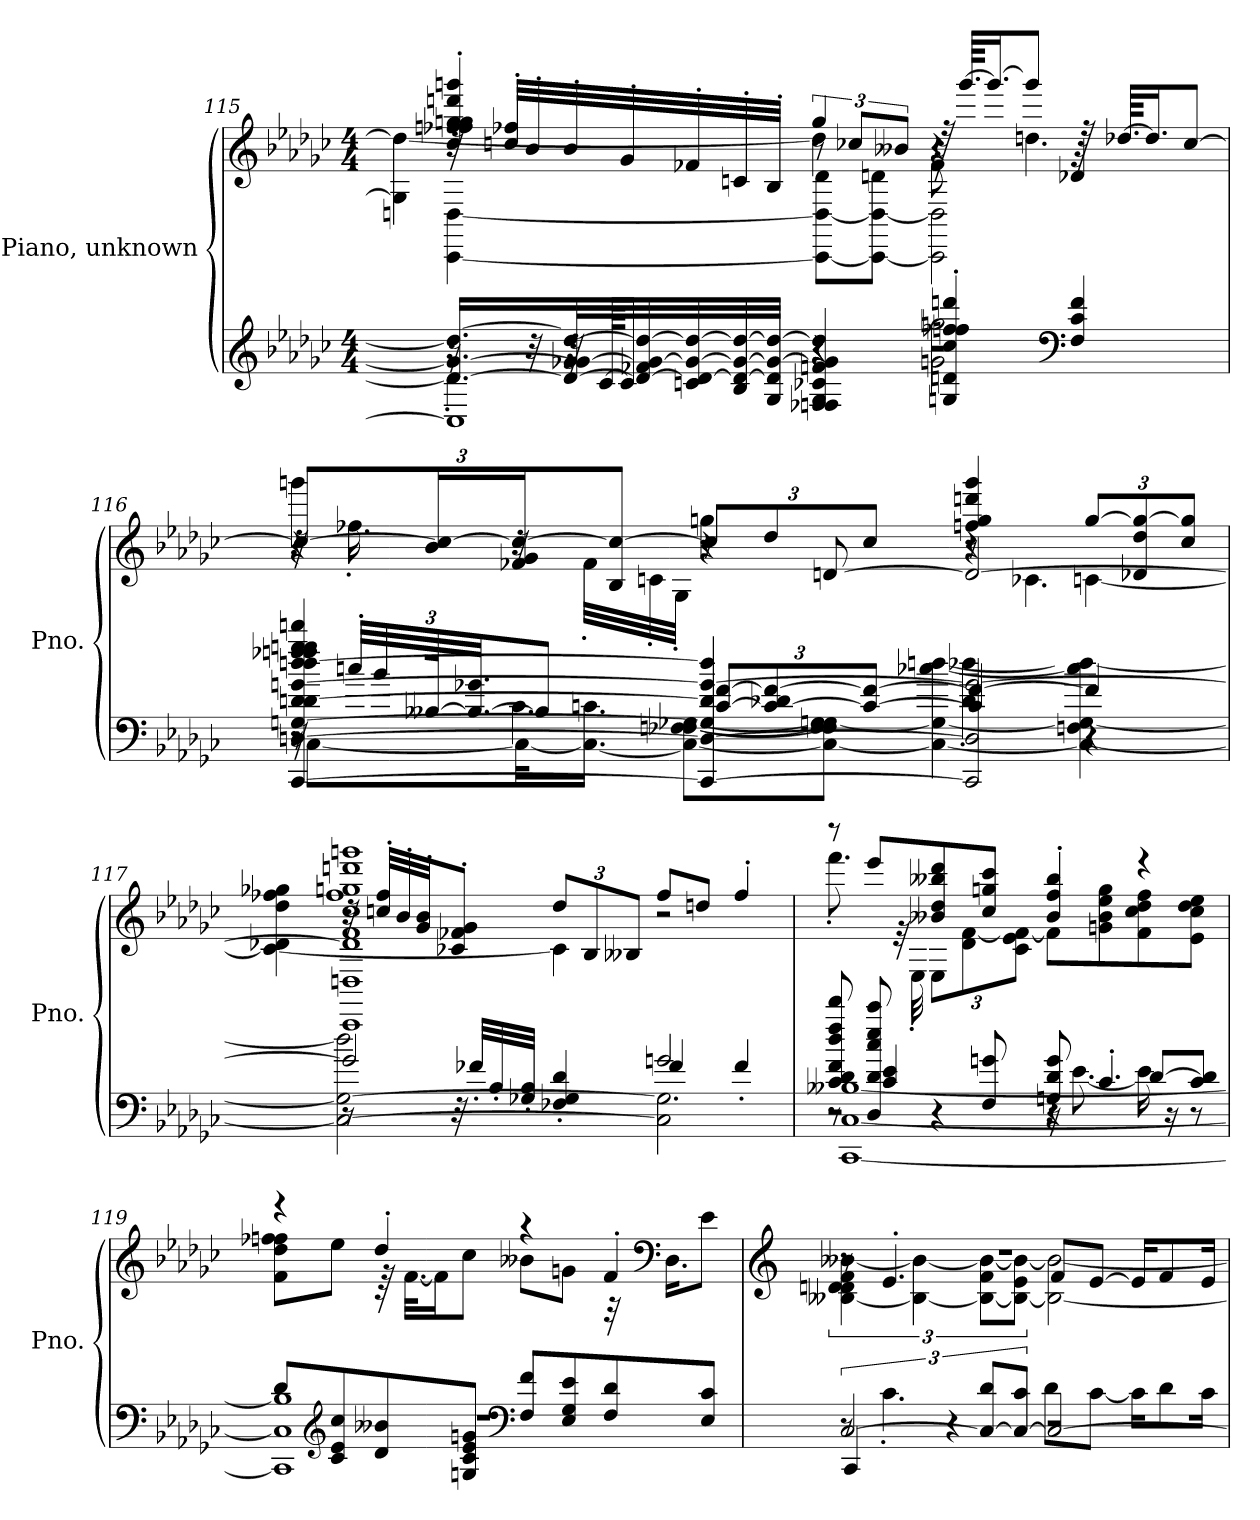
**kern	**kern
*part1	*part1
*staff2	*staff1
*I"Piano, unknown	*
*I'Pno.	*
!!LO:LB:g=z
*clefG2	*clefG2
*k[b-e-a-d-g-c-]	*k[b-e-a-d-g-c-]
*M4/4	*M4/4
=115	=115
*^	*^
*	*^	*	*^
*	*	*^	*	*	*^
16r	4d-'\	16.d/_ 16.g/_ 16.dd/_LL	1C-]	4cc-/' 4ff-X/' 4ffn/' 4gg-/' 4ggn/' 4dddn/' 4gggn/'	4G\] 4dd-\_	32r	[4CC-\ [4Dn\
.	.	.	.	.	.	32ccn/' 32ff-X/'LLL	.
32r	.	.	.	.	.	32b-'/	.
64r	.	32d/_ 32g-X/ 32g/_ 32dd/_L	.	.	.	32b-'/	.
[64c-/KKKL	.	.	.	.	.	.	.
8c-/J]	.	32d/_ 32f-X/ 32g/_ 32dd/_	.	.	.	32g-'/	.
.	.	32cn/ 32d/_ 32g/_ 32dd/_	.	.	.	32f-X'/	.
.	.	32B-/ 32d/_ 32g/_ 32dd/_	.	.	.	32cn'/	.
.	.	32G-/ 32d/] 32g/_ 32dd/_JJJ	.	.	.	32B-'/JJJ	.
4r	4r	4F-X/ 4Fn/ 4G-/ 4c-X/ 4fn/ 4g/] 4dd/]	.	4gg/	4dd-\]	12r	8CC-\_ 8D\_ 8d-\L
.	.	.	.	.	.	12cc-X/L	.
.	.	.	.	.	.	.	8CC-\_ 8D\_ 8dn\J
.	.	.	.	.	.	12b--X/J	.
2r	2gn\ 2ggn\	4Gn/' 4dn/' 4cc-/' 4ff-X/' 4ffn/' 4dddn/'	.	128r	8f-\	4r	2CC-\] 2D\]
.	.	.	.	[64.ggg/KKLL	.	.	.
.	.	.	.	16.ggg/J_	.	.	.
.	.	.	.	8ggg/J]	4.ddn\	.	.
*clefF4	*	*	*	*	*	*	*
.	.	4F/ 4c-/ 4f/	.	4d-X'/	.	128r	.
.	.	.	.	.	.	[64.dd-X/KKLL	.
.	.	.	.	.	.	16.dd-/J]	.
.	.	.	.	.	.	[8cc-/J	.
!!LO:LB:g=z	!!	!!	!!
=116	=116	=116	=116	=116	=116	=116	=116
*	*	*	*	*	*	*Xbrackettup	*
[4CC-/ [4Dn/ [4Gn/ 4d-/ [4dn/ [4gn/ 4dd-/ [4ddn/ 4ff-X/ 4ffn/ 4gg-/ 4ggn/ 4dddn/	8r	32r	[8C-\L	4r	4gggn\	12cc-/L_	32r
.	.	32ccn'/LLL	.	.	.	.	16.ff-X'\
*	*	*Xbrackettup	*	*	*	*	*
.	.	48b-/	.	.	.	.	.
.	.	[96B--X/K	.	.	.	24b-/ 24cc-/_L	.
.	.	48.B--/_ 48.g-X/JJ	.	.	.	.	.
.	4.c-\	8B--/J]	32C-\KL_	.	.	24f-X/ 24g-/ 24cc-/_J	32r
.	.	.	16.C-\_ 16.cn\JJ	.	.	.	32f-'\LLL
.	.	.	.	.	.	12B-/ 12cc-/_J	.
.	.	.	.	.	.	.	32cn'\
.	.	.	.	.	.	.	32G-'\JJJ
4CC-/_ 4D/_ 4G/] 4d/] 4g/_ 4dd/]	.	[12c/ [12f/L	8C-\_ [8F-X\ [8Fn\ [8G-X\L	8r	4ggn\	12cc-/L]	4r
.	.	12c/_ 12d-X/ 12f/_	.	.	.	12dd-/	.
.	.	.	8C-\_ 8F-\] 8F\] 8G-\] [8Gn\J	[8dn/	.	.	.
.	.	12c/_ 12f/_J	.	.	.	12cc-/J	.
2CC-/] 2D/] 2g/_	4d-\' 4dd-X\'	4c/] 4f/_	4C-\_ 4G\_ [4cc-X\ [4ddn\	2d/_	8r	4ffn/ 4gg/ 4dddn/ 4ggg/	4r
.	.	.	.	.	4.c-X\	.	.
.	4r	4f/]	4C-\_ 4Fn\ 4G\_ 4cc-\] 4dd\_	.	.	[12gg/L	[4cn\
.	.	.	.	.	.	12d-X/ 12dd-/ 12gg/_	.
.	.	.	.	.	.	12cc-/ 12gg/]J	.
*	*	*v	*v	*	*	*	*
!!LO:LB:g=z	!!	!!	!!
=117	=117	=117	=117	=117	=117	=117
2g/]	8r	2C-\_ 2G\_ 2dd\]	1d]	1CC- 1Dn 1f 1cc- 1ff 1ggn 1dddn 1gggn	32r	4c\_ 4d-X\ 4dd-\ 4ff-X\ 4gg-X\
.	.	.	.	.	32ccn/' 32ff-/'LLL	.
.	.	.	.	.	32b-'/	.
.	.	.	.	.	32g-/' 32b-/'JJ	.
.	32r	.	.	.	8c-X/' 8f-X/' 8g-/'J	.
.	32f-X'/LLL	.	.	.	.	.
.	32B-'/	.	.	.	.	.
.	32G-X/' 32B-/'JJJ	.	.	.	.	.
.	4F-X/' 4G-/' 4d-/'	.	.	.	12dd-/L	4c\]
.	.	.	.	.	12B-/	.
.	.	.	.	.	12B--X/J	.
2gn/	4f-'/	2C-\] 2G\]	.	.	8ff-/L	2r
.	.	.	.	.	8ddn/J	.
.	4f-'/	.	.	.	4ff-'/	.
*	*	*	*	*v	*v	*v
!!LO:LB:g=z
=118	=118	=118	=118	=118
*	*	*^	*	*
8r	2r	8c-/ 8d-/ 8f/ 8dd-/ 8ff/ 8ddd-/	[1CC- [1C- [1B--X	8r	8.fff'\
8D-/ 8d-/ 8cc-/ 8ee-/ 8ccc-/	.	4c-/ 4e-/	.	8eee-/L	.
.	.	.	.	.	32r
.	.	.	.	.	32E-'\
4r	.	.	.	8b--X/ 8dd-/ 8bb--X/ 8ddd-/	12E-\L
.	.	.	.	.	12d-\ [12f\
.	.	8F/ 8gn/	.	8cc-/ 8ggn/ 8ccc-/J	.
.	.	.	.	.	12c-\ 12e-\ 12f\_J
8Gn/ 8d-/ 8g/	16r	4r	.	4b--/' 4ff/' 4bb--/'	8f\L]
.	[8.e-\	.	.	.	.
4.c-'/	.	.	.	.	8gn\ 8b--\ 8ee-\ 8gg\
.	16e-\]	[8d-/L	.	4r	8f\ 8cc-\ 8dd-\ 8ff\
.	16r	.	.	.	.
.	8r	8c-/ 8d-/]J	.	.	8e-\ 8cc-\ 8dd-\ 8ee-\J
*	*	*v	*v	*	*
!!LO:LB:g=z	!!
=119	=119	=119	=119	=119
1r	8d-/L	1CC-] 1C-] 1B--]	4r	8f\ 8dd-\ 8ff-X\ 8ffn\L
*clefG2	*	*	*	*
.	8c-/ 8e-/ 8cc-/	.	.	8ee-\J
.	8d-/ 8b--X/	.	4dd-'/	64r
.	.	.	.	[32.f\KLL
.	.	.	.	16f\J]
.	8Gn/ 8c-/ 8e-/ 8gn/J	.	.	8cc-\J
*clefF4	*	*	*	*
.	8F/ 8f/L	.	4r	8b--X\L
.	8E-/ 8G/ 8e-/	.	.	8gn\J
.	8F/ 8d-/	.	4f'/	32r
*	*	*	*clefF4	*
.	.	.	.	16.D-\KL
.	8E-/ 8c-/J	.	.	8e-\J
*	*	*	*v	*v
=120	=120	=120	=120
*	*	*	*clefG2
*	*	*	*^
*brackettup	*	*	*	*brackettup
*	*	*	*	*^
[3C-/	8r	4CC-/	1r	[6B--X\ 6d-\ 6dn\ 6f\ [6b--X\	8r
.	4.c-'\	.	.	.	4.e-'/
.	.	.	.	6B--\_ 6b--\_	.
.	.	4r	.	.	.
12C-/_ 12d-/L	.	.	.	12B--\_ 12f\ 12b--\_L	.
12C-/_ 12c-/J	.	.	.	12B--\_ 12e-\ 12b--\_J	.
2C-/_	8d-\L	2r	.	2B--\_ 2b--\_	8f/L
.	[8c-\J	.	.	.	[8e-/J
.	16c-\KL]	.	.	.	16e-/KL]
.	8d-\	.	.	.	8f/
.	16c-\Jk	.	.	.	16e-/Jk
*v	*v	*v	*	*	*
*	*v	*v	*v
=	=
*-	*-
